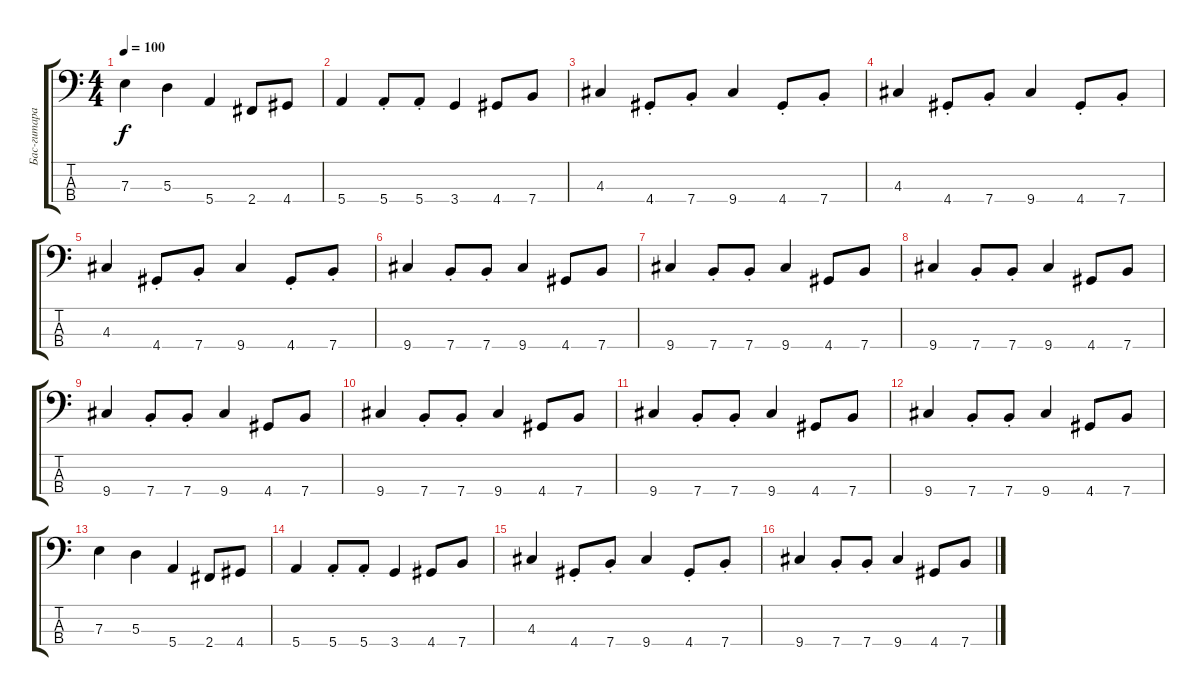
\track ("Бас-гитара" "Бас-гитара") {instrument electricbassfinger}
\staff {score tabs}
\tuning (G2 D2 A1 E1) {hide}
\ts (4 4)
\tempo 100
\clef f4
\ks c
7.3.4{dy f} 5.3.4 5.4.4 2.4.8 4.4.8 |
5.4.4 5.4{st}.8 5.4{st}.8 3.4.4 4.4.8 7.4.8 |
4.3.4 4.4{st}.8 7.4{st}.8 9.4.4 4.4{st}.8 7.4{st}.8 |
4.3.4 4.4{st}.8 7.4{st}.8 9.4.4 4.4{st}.8 7.4{st}.8 |
4.3.4 4.4{st}.8 7.4{st}.8 9.4.4 4.4{st}.8 7.4{st}.8 |
9.4.4 7.4{st}.8 7.4{st}.8 9.4.4 4.4.8 7.4.8 |
9.4.4 7.4{st}.8 7.4{st}.8 9.4.4 4.4.8 7.4.8 |
9.4.4 7.4{st}.8 7.4{st}.8 9.4.4 4.4.8 7.4.8 |
9.4.4 7.4{st}.8 7.4{st}.8 9.4.4 4.4.8 7.4.8 |
9.4.4 7.4{st}.8 7.4{st}.8 9.4.4 4.4.8 7.4.8 |
9.4.4 7.4{st}.8 7.4{st}.8 9.4.4 4.4.8 7.4.8 |
9.4.4 7.4{st}.8 7.4{st}.8 9.4.4 4.4.8 7.4.8 |
7.3.4 5.3.4 5.4.4 2.4.8 4.4.8 |
5.4.4 5.4{st}.8 5.4{st}.8 3.4.4 4.4.8 7.4.8 |
4.3.4 4.4{st}.8 7.4{st}.8 9.4.4 4.4{st}.8 7.4{st}.8 |
9.4.4 7.4{st}.8 7.4{st}.8 9.4.4 4.4.8 7.4.8
